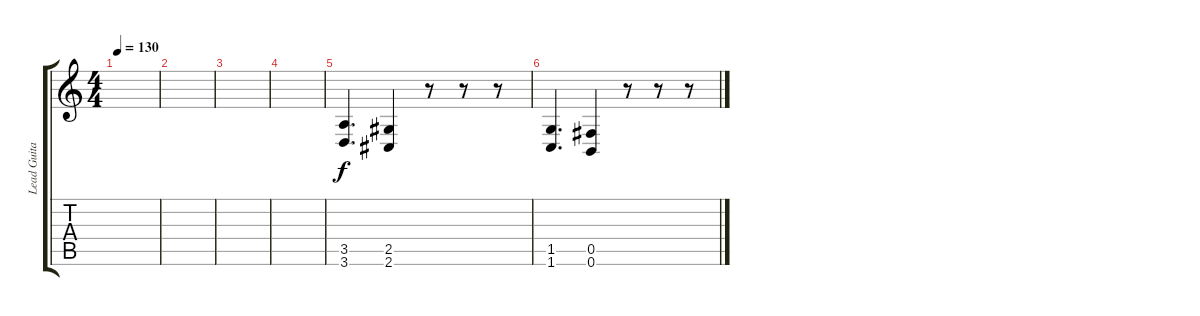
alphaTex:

\track ("Lead Guitar" "Lead Guita") {instrument distortionguitar}
\staff {score tabs}
\tuning (Db4 Ab3 E3 B2 Gb2 B1) {hide}
\ts (4 4)
\tempo 130
\clef g2
\ks c
|
|
|
|
(3.5 3.6).4{d} (2.5 2.6).4 r.8 r.8 r.8 |
(1.5 1.6).4{d} (0.5 0.6).4 r.8 r.8 r.8
